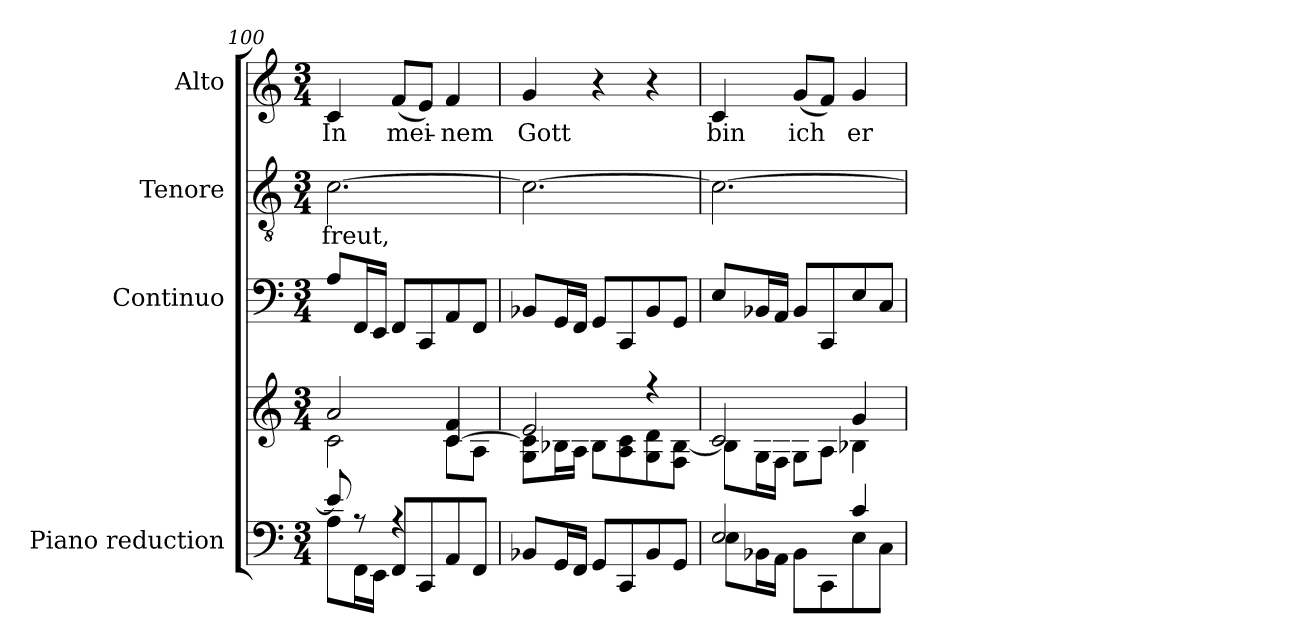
**kern	**kern	**kern	**kern	**text	**kern	**text
*part4	*part4	*part3	*part2	*part2	*part1	*part1
*staff5	*staff4	*staff3	*staff2	*staff2	*staff1	*staff1
*I"Piano reduction	*	*I"Continuo	*I"Tenore	*	*I"Alto	*
*I'Pno	*	*	*	*	*	*
*clefF4	*clefG2	*clefF4	*clefGv2	*	*clefG2	*
*k[]	*k[]	*k[]	*k[]	*	*k[]	*
*M3/4	*M3/4	*M3/4	*M3/4	*	*M3/4	*
=100	=100	=100	=100	=100	=100	=100
*^	*^	*	*	*	*	*
!	!	!	!	!	!	!LO:LY:b	!	!LO:LY:b
8e/]	8A\L	2a/	2c\	8A/L	[2.c\	freut,	4c/	In
8r	16FF\L	.	.	16FF/L	.	.	.	.
.	16EE\JJ	.	.	16EE/JJ	.	.	.	.
!	!	!	!	!	!	!	!	!LO:LY:b
4r	8FF/L	.	.	8FF/L	.	.	(<8f/L	mei-
.	8CC/	.	.	8CC/	.	.	8e/J)	.
!	!	!	!	!	!	!	!	!LO:LY:b
4ryy	8AA/	[4c/ 4f/	8c\L	8AA/	.	.	4f/	-nem
.	8FF/J	.	8A\J	8FF/J	.	.	.	.
=101	=101	=101	=101	=101	=101	=101	=101	=101
!	!	!	!	!	!	!	!	!LO:LY:b
*v	*v	*	*	*	*	*	*	*
8BB-X/L	2e/	8G\ 8c\]L	8BB-X/L	2.c\_	.	4g/	Gott
16GG/L	.	16B-X\L	16GG/L	.	.	.	.
16FF/JJ	.	16A\JJ	16FF/JJ	.	.	.	.
8GG/L	.	8B-\L	8GG/L	.	.	4r	.
8CC/	.	8A\ 8c\	8CC/	.	.	.	.
8BB-/	4r	8G\ 8d\	8BB-/	.	.	4r	.
8GG/J	.	8F\ [8B-\J	8GG/J	.	.	.	.
=102	=102	=102	=102	=102	=102	=102	=102
*^	*	*	*	*	*	*	*
!	!	!	!	!	!	!	!	!LO:LY:b
2E/	8E\L	2c/	8B-\L]	8E/L	2.c\_	.	4c/	bin
.	16BB-X\L	.	16G\L	16BB-X/L	.	.	.	.
.	16AA\JJ	.	16F\JJ	16AA/JJ	.	.	.	.
!	!	!	!	!	!	!	!	!LO:LY:b
.	8BB-\L	.	8G\L	8BB-/L	.	.	(<8g/L	ich
.	8CC\	.	8A\J	8CC/	.	.	8f/J)	.
!	!	!	!	!	!	!	!	!LO:LY:b
4c/	8E\	4g/	4B-X\	8E/	.	.	4g/	er-
.	8C\J	.	.	8C/J	.	.	.	.
*v	*v	*	*	*	*	*	*	*
*	*v	*v	*	*	*	*	*
=	=	=	=	=	=	=
*-	*-	*-	*-	*-	*-	*-
